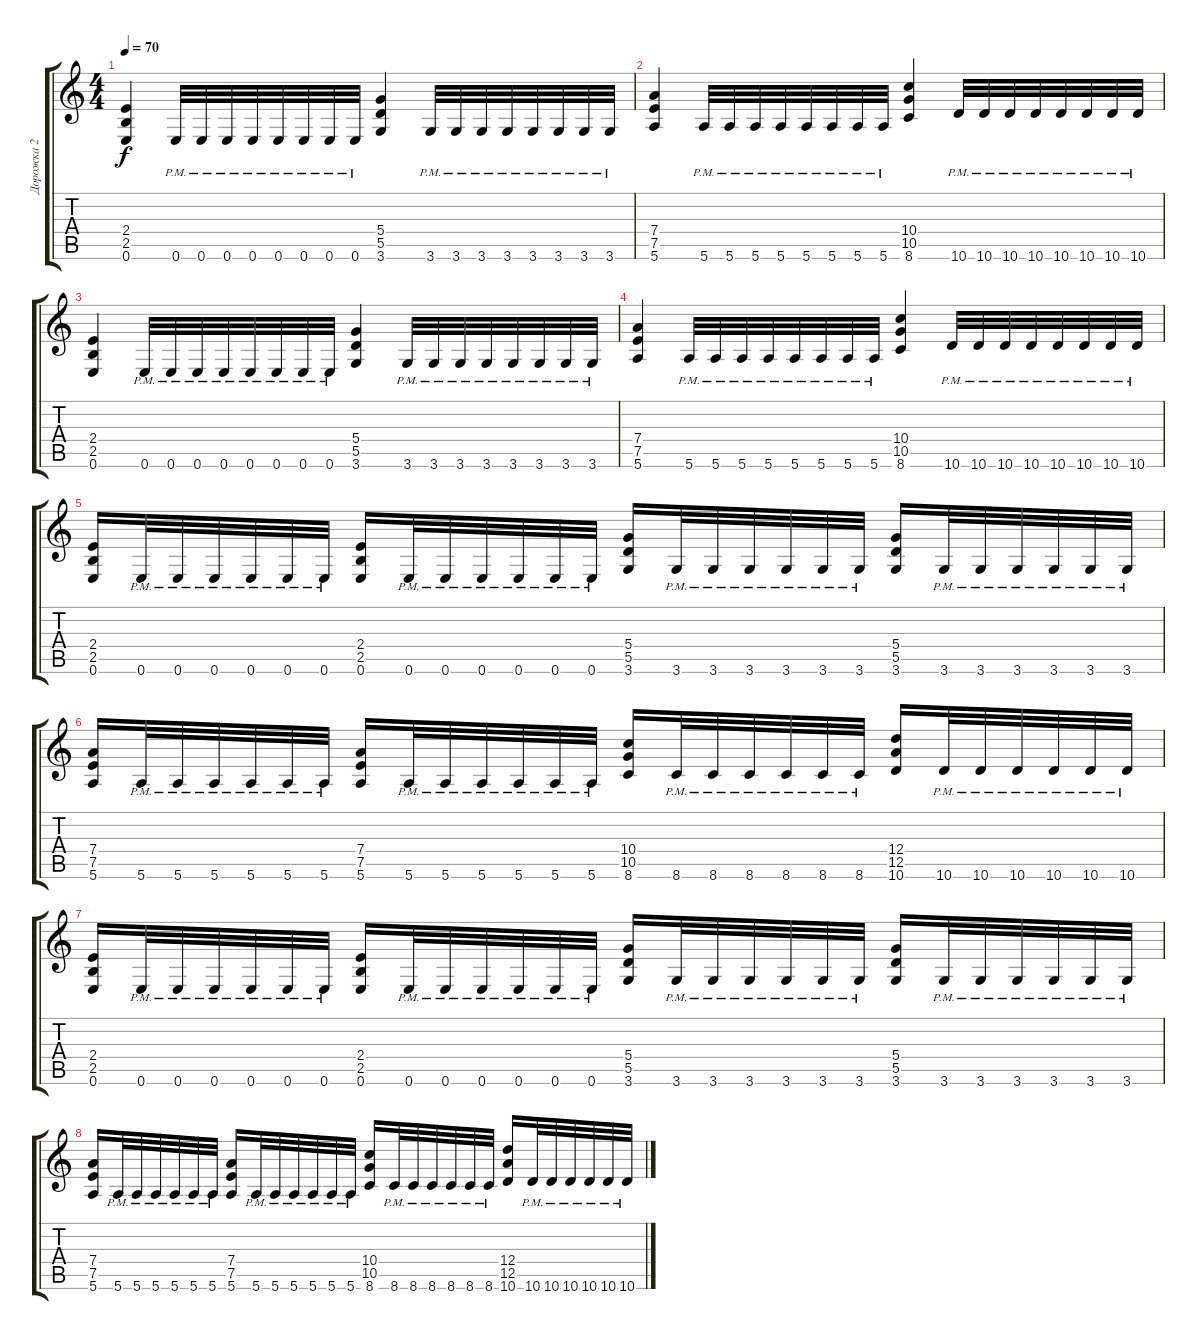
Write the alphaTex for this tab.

\track ("Дорожка 2" "Дорожка 2") {instrument overdrivenguitar}
\staff {score tabs}
\tuning (E4 B3 G3 D3 A2 E2) {hide}
\ts (4 4)
\tempo 70
\clef g2
\ks c
(2.4 2.5 0.6).4{dy f} 0.6{pm}.32 0.6{pm}.32 0.6{pm}.32 0.6{pm}.32 0.6{pm}.32 0.6{pm}.32 0.6{pm}.32 0.6{pm}.32 (5.4 5.5 3.6).4 3.6{pm}.32 3.6{pm}.32 3.6{pm}.32 3.6{pm}.32 3.6{pm}.32 3.6{pm}.32 3.6{pm}.32 3.6{pm}.32 |
(7.4 7.5 5.6).4 5.6{pm}.32 5.6{pm}.32 5.6{pm}.32 5.6{pm}.32 5.6{pm}.32 5.6{pm}.32 5.6{pm}.32 5.6{pm}.32 (10.4 10.5 8.6).4 10.6{pm}.32 10.6{pm}.32 10.6{pm}.32 10.6{pm}.32 10.6{pm}.32 10.6{pm}.32 10.6{pm}.32 10.6{pm}.32 |
(2.4 2.5 0.6).4 0.6{pm}.32 0.6{pm}.32 0.6{pm}.32 0.6{pm}.32 0.6{pm}.32 0.6{pm}.32 0.6{pm}.32 0.6{pm}.32 (5.4 5.5 3.6).4 3.6{pm}.32 3.6{pm}.32 3.6{pm}.32 3.6{pm}.32 3.6{pm}.32 3.6{pm}.32 3.6{pm}.32 3.6{pm}.32 |
(7.4 7.5 5.6).4 5.6{pm}.32 5.6{pm}.32 5.6{pm}.32 5.6{pm}.32 5.6{pm}.32 5.6{pm}.32 5.6{pm}.32 5.6{pm}.32 (10.4 10.5 8.6).4 10.6{pm}.32 10.6{pm}.32 10.6{pm}.32 10.6{pm}.32 10.6{pm}.32 10.6{pm}.32 10.6{pm}.32 10.6{pm}.32 |
(2.4 2.5 0.6).16 0.6{pm}.32 0.6{pm}.32 0.6{pm}.32 0.6{pm}.32 0.6{pm}.32 0.6{pm}.32 (2.4 2.5 0.6).16 0.6{pm}.32 0.6{pm}.32 0.6{pm}.32 0.6{pm}.32 0.6{pm}.32 0.6{pm}.32 (5.4 5.5 3.6).16 3.6{pm}.32 3.6{pm}.32 3.6{pm}.32 3.6{pm}.32 3.6{pm}.32 3.6{pm}.32 (5.4 5.5 3.6).16 3.6{pm}.32 3.6{pm}.32 3.6{pm}.32 3.6{pm}.32 3.6{pm}.32 3.6{pm}.32 |
(7.4 7.5 5.6).16 5.6{pm}.32 5.6{pm}.32 5.6{pm}.32 5.6{pm}.32 5.6{pm}.32 5.6{pm}.32 (7.4 7.5 5.6).16 5.6{pm}.32 5.6{pm}.32 5.6{pm}.32 5.6{pm}.32 5.6{pm}.32 5.6{pm}.32 (10.4 10.5 8.6).16 8.6{pm}.32 8.6{pm}.32 8.6{pm}.32 8.6{pm}.32 8.6{pm}.32 8.6{pm}.32 (12.4 12.5 10.6).16 10.6{pm}.32 10.6{pm}.32 10.6{pm}.32 10.6{pm}.32 10.6{pm}.32 10.6{pm}.32 |
(2.4 2.5 0.6).16 0.6{pm}.32 0.6{pm}.32 0.6{pm}.32 0.6{pm}.32 0.6{pm}.32 0.6{pm}.32 (2.4 2.5 0.6).16 0.6{pm}.32 0.6{pm}.32 0.6{pm}.32 0.6{pm}.32 0.6{pm}.32 0.6{pm}.32 (5.4 5.5 3.6).16 3.6{pm}.32 3.6{pm}.32 3.6{pm}.32 3.6{pm}.32 3.6{pm}.32 3.6{pm}.32 (5.4 5.5 3.6).16 3.6{pm}.32 3.6{pm}.32 3.6{pm}.32 3.6{pm}.32 3.6{pm}.32 3.6{pm}.32 |
(7.4 7.5 5.6).16 5.6{pm}.32 5.6{pm}.32 5.6{pm}.32 5.6{pm}.32 5.6{pm}.32 5.6{pm}.32 (7.4 7.5 5.6).16 5.6{pm}.32 5.6{pm}.32 5.6{pm}.32 5.6{pm}.32 5.6{pm}.32 5.6{pm}.32 (10.4 10.5 8.6).16 8.6{pm}.32 8.6{pm}.32 8.6{pm}.32 8.6{pm}.32 8.6{pm}.32 8.6{pm}.32 (12.4 12.5 10.6).16 10.6{pm}.32 10.6{pm}.32 10.6{pm}.32 10.6{pm}.32 10.6{pm}.32 10.6{pm}.32
